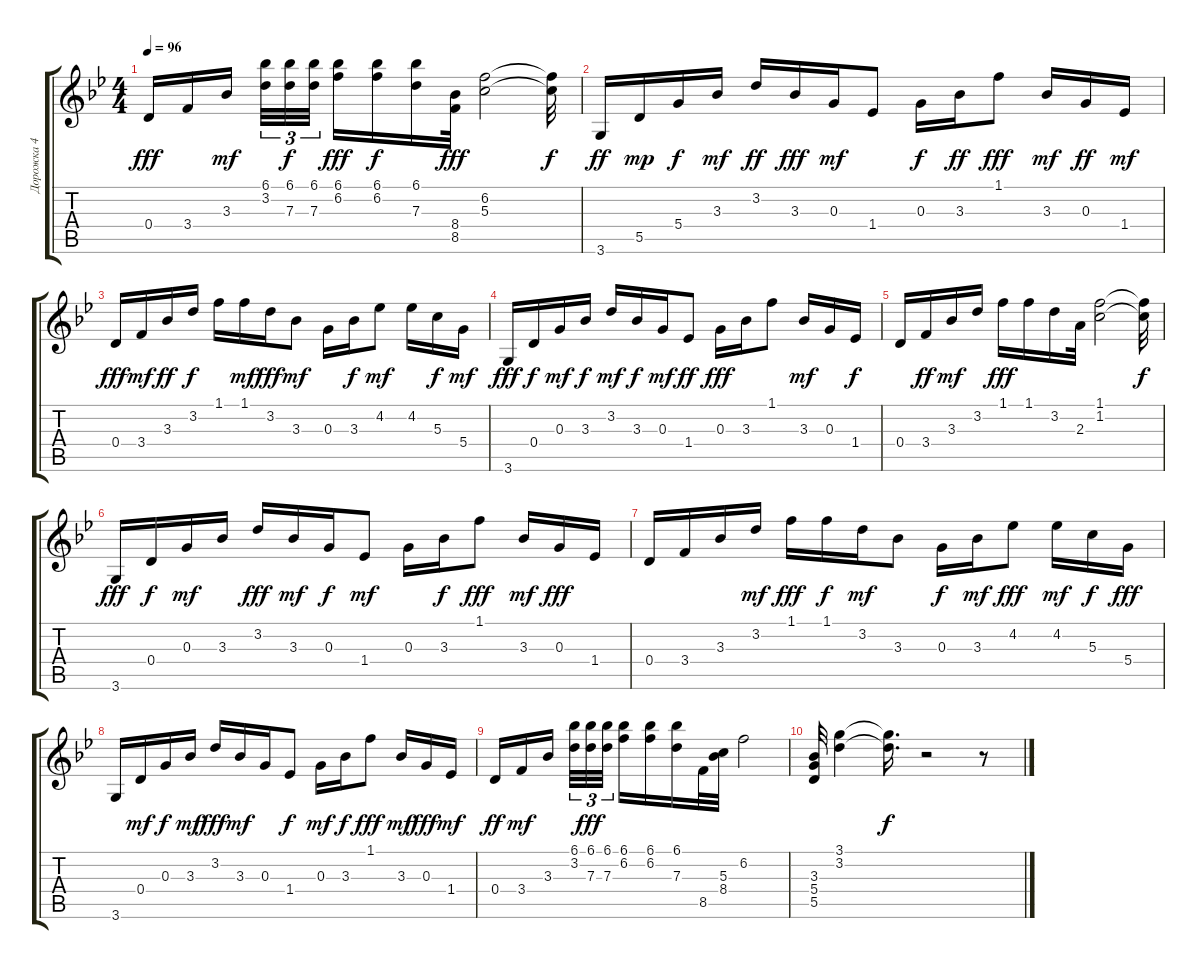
\track ("Дорожка 4" "Дорожка 4") {instrument electricguitarjazz}
\staff {score tabs}
\tuning (E4 B3 G3 D3 A2 E2) {hide}
\ts (4 4)
\tempo 96
\clef g2
\ks bb
0.4.16{dy fff} 3.4.16 3.3.16{dy mf beam splitsecondary} (6.1 3.2).32{tu (3 2)} (6.1 7.3).32{tu (3 2) dy f} (6.1 7.3).32{tu (3 2)} (6.1 6.2).16{dy fff} (6.1 6.2).16{dy f} (6.1 7.3).16 (8.4 8.5).32{dy fff} (6.2 5.3).2 (6.2{t} 5.3{t}).32{dy f} |
3.6.16{dy ff} 5.5.16{dy mp} 5.4.16{dy f} 3.3.16{dy mf} 3.2.16{dy ff} 3.3.16{dy fff} 0.3.16{dy mf} 1.4.8 0.3.16{dy f} 3.3.16{dy ff} 1.1.8{dy fff} 3.3.16{dy mf} 0.3.16{dy ff} 1.4.16{dy mf} |
0.4.16{dy fff} 3.4.16{dy mf} 3.3.16{dy ff} 3.2.16{dy f} 1.1.16 1.1.16{dy mf} 3.2.16{dy fff} 3.3.8{dy mf} 0.3.16 3.3.16{dy f} 4.2.8{dy mf} 4.2.16 5.3.16{dy f} 5.4.16{dy mf} |
3.6.16{dy fff} 0.4.16{dy f} 0.3.16{dy mf} 3.3.16{dy f} 3.2.16{dy mf} 3.3.16{dy f} 0.3.16{dy mf} 1.4.8{dy ff} 0.3.16{dy fff} 3.3.16 1.1.8 3.3.16{dy mf} 0.3.16 1.4.16{dy f} |
0.4.16 3.4.16{dy ff} 3.3.16{dy mf} 3.2.16 1.1.16{dy fff} 1.1.16 3.2.16 2.3.32 (1.1 1.2).2 (1.1{t} 1.2{t}).32{dy f} |
3.6.16{dy fff} 0.4.16{dy f} 0.3.16{dy mf} 3.3.16 3.2.16{dy fff} 3.3.16{dy mf} 0.3.16{dy f} 1.4.8{dy mf} 0.3.16 3.3.16{dy f} 1.1.8{dy fff} 3.3.16{dy mf} 0.3.16{dy fff} 1.4.16 |
0.4.16 3.4.16 3.3.16 3.2.16{dy mf} 1.1.16{dy fff} 1.1.16{dy f} 3.2.16{dy mf} 3.3.8 0.3.16{dy f} 3.3.16{dy mf} 4.2.8{dy fff} 4.2.16{dy mf} 5.3.16{dy f} 5.4.16{dy fff} |
3.6.16 0.4.16{dy mf} 0.3.16{dy f} 3.3.16{dy mf} 3.2.16{dy fff} 3.3.16{dy mf} 0.3.16 1.4.8{dy f} 0.3.16{dy mf} 3.3.16{dy f} 1.1.8{dy fff} 3.3.16{dy mf} 0.3.16{dy fff} 1.4.16{dy mf} |
0.4.16{dy ff} 3.4.16{dy mf} 3.3.16{beam splitsecondary} (6.1 3.2).32{tu (3 2)} (6.1 7.3).32{tu (3 2) dy fff} (6.1 7.3).32{tu (3 2)} (6.1 6.2).16 (6.1 6.2).16 (6.1 7.3).16 8.5.32 (5.3 8.4).32 6.2.2 |
(3.3 5.4 5.5).32 (3.1 3.2).4 (3.1{t} 3.2{t}).16{d dy f} r.2 r.8
